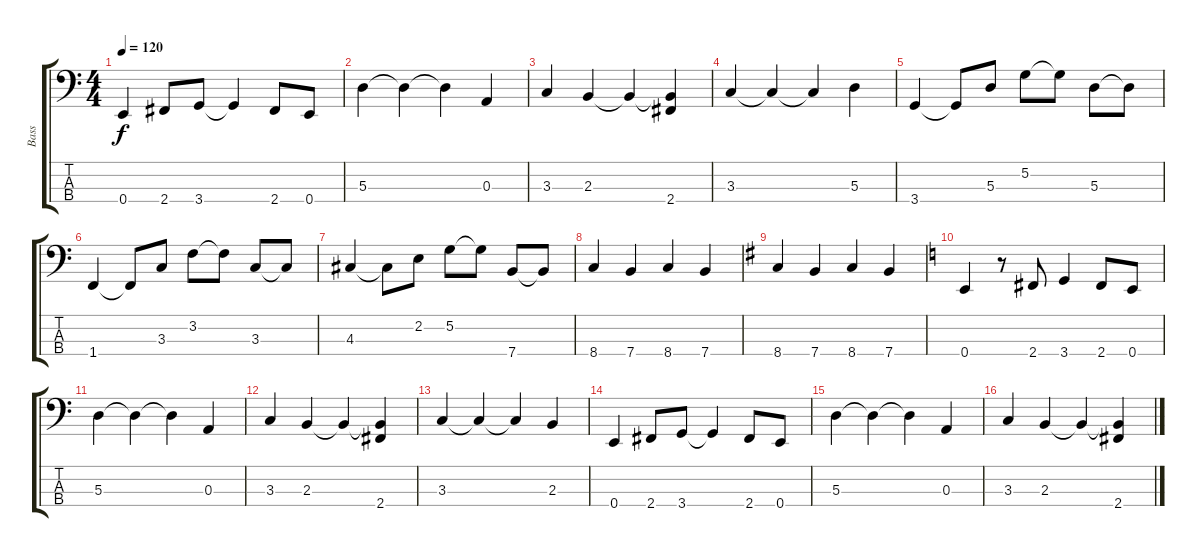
\track ("Bass" "Bass") {instrument fretlessbass}
\staff {score tabs}
\tuning (G2 D2 A1 E1) {hide}
\ts (4 4)
\tempo 120
\clef f4
\ks c
0.4.4{dy f} 2.4.8 3.4.8 3.4{t}.4 2.4.8 0.4.8 |
5.3.4 5.3{t}.4 5.3{t}.4 0.3.4 |
3.3.4 2.3.4 2.3{t}.4 (2.3{t} 2.4).4 |
3.3.4 3.3{t}.4 3.3{t}.4 5.3.4 |
3.4.4 3.4{t}.8 5.3.8 5.2.8 5.2{t}.8 5.3.8 5.3{t}.8 |
1.4.4 1.4{t}.8 3.3.8 3.2.8 3.2{t}.8 3.3.8 3.3{t}.8 |
4.3.4 4.3{t}.8 2.2.8 5.2.8 5.2{t}.8 7.4.8 7.4{t}.8 |
8.4.4 7.4.4 8.4.4 7.4.4 |
\ks g
8.4.4 7.4.4 8.4.4 7.4.4 |
\ks c
0.4.4 r.8 2.4.8 3.4.4 2.4.8 0.4.8 |
5.3.4 5.3{t}.4 5.3{t}.4 0.3.4 |
3.3.4 2.3.4 2.3{t}.4 (2.3{t} 2.4).4 |
3.3.4 3.3{t}.4 3.3{t}.4 2.3.4 |
0.4.4 2.4.8 3.4.8 3.4{t}.4 2.4.8 0.4.8 |
5.3.4 5.3{t}.4 5.3{t}.4 0.3.4 |
3.3.4 2.3.4 2.3{t}.4 (2.3{t} 2.4).4
